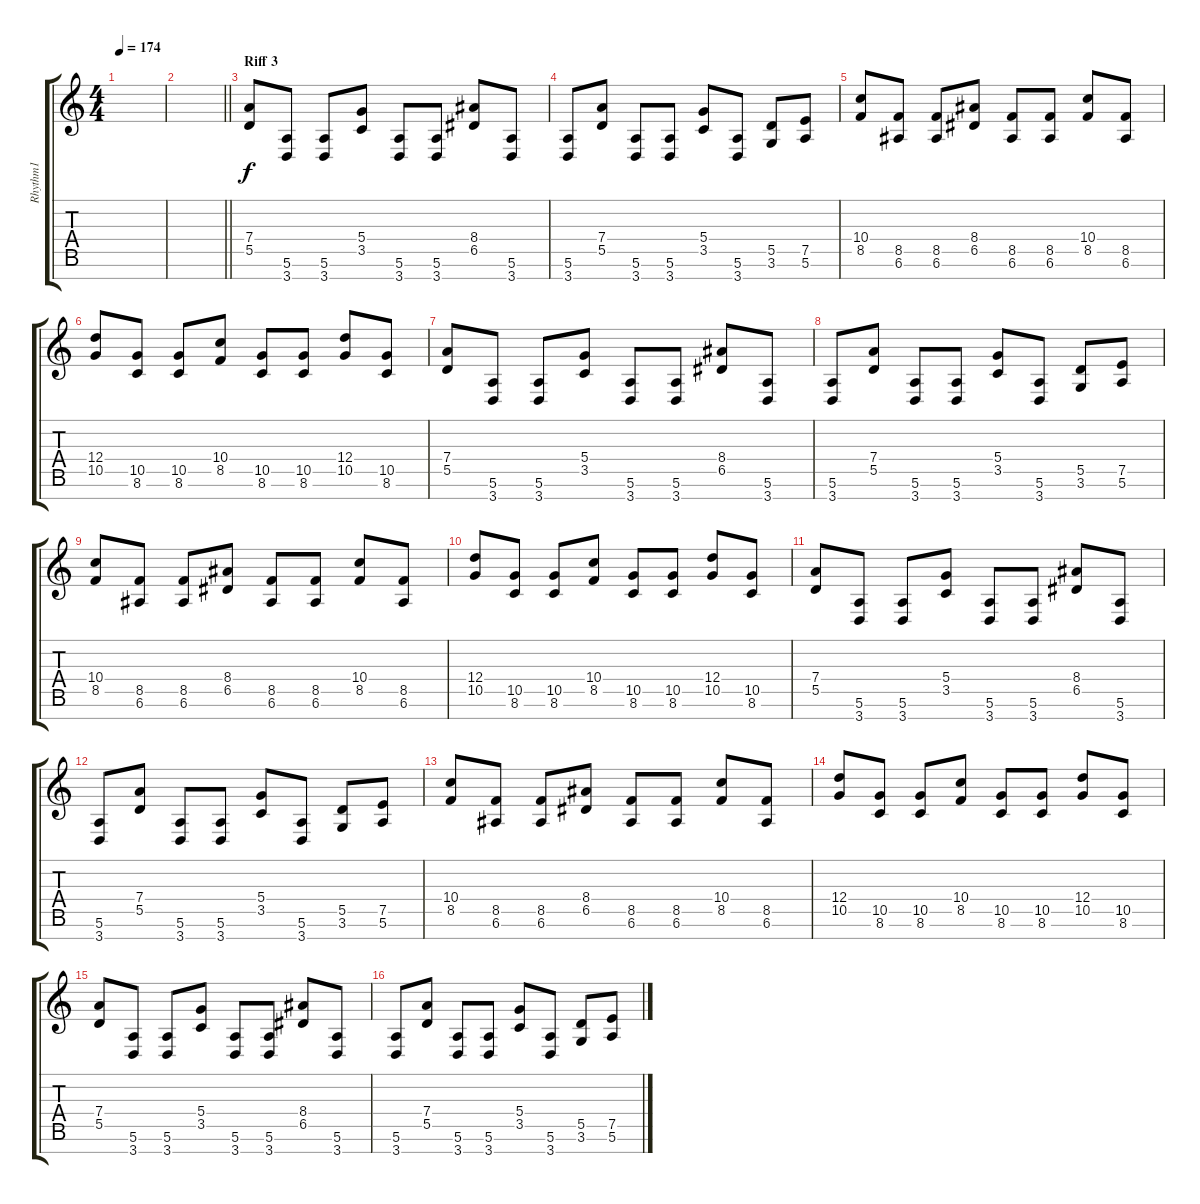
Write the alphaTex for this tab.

\track ("Rhythm1" "Rhythm1") {instrument distortionguitar}
\staff {score tabs}
\tuning (E4 B3 G3 D3 A2 E2 B1) {hide}
\ts (4 4)
\tempo 174
\clef g2
\ks c
|
\barLineRight lightlight
|
\section ("" "Riff 3")
(7.4 5.5).8 (5.6 3.7).8 (5.6 3.7).8 (5.4 3.5).8 (5.6 3.7).8 (5.6 3.7).8 (8.4 6.5).8 (5.6 3.7).8 |
(5.6 3.7).8 (7.4 5.5).8 (5.6 3.7).8 (5.6 3.7).8 (5.4 3.5).8 (5.6 3.7).8 (5.5 3.6).8 (7.5 5.6).8 |
(10.4 8.5).8 (8.5 6.6).8 (8.5 6.6).8 (8.4 6.5).8 (8.5 6.6).8 (8.5 6.6).8 (10.4 8.5).8 (8.5 6.6).8 |
(12.4 10.5).8 (10.5 8.6).8 (10.5 8.6).8 (10.4 8.5).8 (10.5 8.6).8 (10.5 8.6).8 (12.4 10.5).8 (10.5 8.6).8 |
(7.4 5.5).8 (5.6 3.7).8 (5.6 3.7).8 (5.4 3.5).8 (5.6 3.7).8 (5.6 3.7).8 (8.4 6.5).8 (5.6 3.7).8 |
(5.6 3.7).8 (7.4 5.5).8 (5.6 3.7).8 (5.6 3.7).8 (5.4 3.5).8 (5.6 3.7).8 (5.5 3.6).8 (7.5 5.6).8 |
(10.4 8.5).8 (8.5 6.6).8 (8.5 6.6).8 (8.4 6.5).8 (8.5 6.6).8 (8.5 6.6).8 (10.4 8.5).8 (8.5 6.6).8 |
(12.4 10.5).8 (10.5 8.6).8 (10.5 8.6).8 (10.4 8.5).8 (10.5 8.6).8 (10.5 8.6).8 (12.4 10.5).8 (10.5 8.6).8 |
(7.4 5.5).8 (5.6 3.7).8 (5.6 3.7).8 (5.4 3.5).8 (5.6 3.7).8 (5.6 3.7).8 (8.4 6.5).8 (5.6 3.7).8 |
(5.6 3.7).8 (7.4 5.5).8 (5.6 3.7).8 (5.6 3.7).8 (5.4 3.5).8 (5.6 3.7).8 (5.5 3.6).8 (7.5 5.6).8 |
(10.4 8.5).8 (8.5 6.6).8 (8.5 6.6).8 (8.4 6.5).8 (8.5 6.6).8 (8.5 6.6).8 (10.4 8.5).8 (8.5 6.6).8 |
(12.4 10.5).8 (10.5 8.6).8 (10.5 8.6).8 (10.4 8.5).8 (10.5 8.6).8 (10.5 8.6).8 (12.4 10.5).8 (10.5 8.6).8 |
(7.4 5.5).8 (5.6 3.7).8 (5.6 3.7).8 (5.4 3.5).8 (5.6 3.7).8 (5.6 3.7).8 (8.4 6.5).8 (5.6 3.7).8 |
(5.6 3.7).8 (7.4 5.5).8 (5.6 3.7).8 (5.6 3.7).8 (5.4 3.5).8 (5.6 3.7).8 (5.5 3.6).8 (7.5 5.6).8
